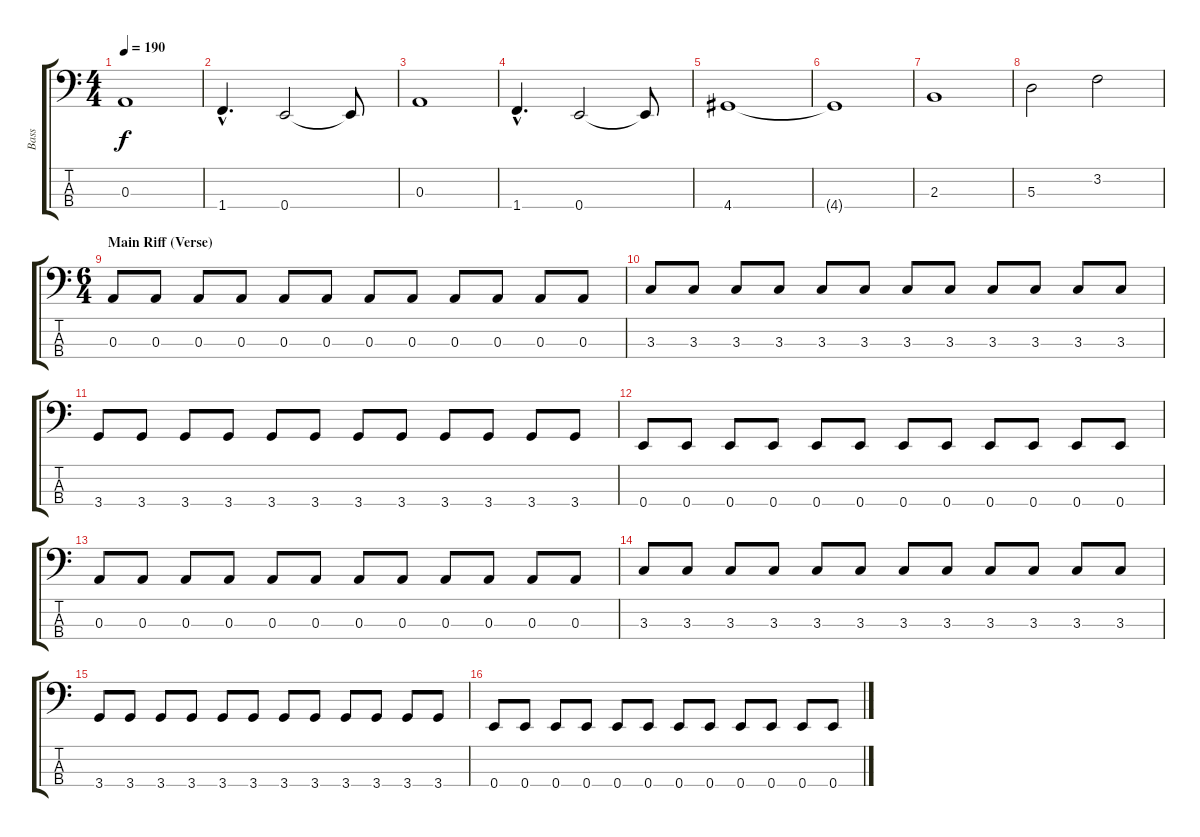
\track ("Bass" "Bass") {instrument electricbassfinger}
\staff {score tabs}
\tuning (G2 D2 A1 E1) {hide}
\ts (4 4)
\tempo 190
\clef f4
\ks c
0.3.1{dy f} |
1.4{hac}.4{d} 0.4.2 0.4{t}.8 |
0.3.1 |
1.4{hac}.4{d} 0.4.2 0.4{t}.8 |
4.4.1 |
4.4{t}.1 |
2.3.1 |
5.3.2 3.2.2 |
\ts (6 4)
\section ("" "Main Riff (Verse)")
0.3.8 0.3.8 0.3.8 0.3.8 0.3.8 0.3.8 0.3.8 0.3.8 0.3.8 0.3.8 0.3.8 0.3.8 |
3.3.8 3.3.8 3.3.8 3.3.8 3.3.8 3.3.8 3.3.8 3.3.8 3.3.8 3.3.8 3.3.8 3.3.8 |
3.4.8 3.4.8 3.4.8 3.4.8 3.4.8 3.4.8 3.4.8 3.4.8 3.4.8 3.4.8 3.4.8 3.4.8 |
0.4.8 0.4.8 0.4.8 0.4.8 0.4.8 0.4.8 0.4.8 0.4.8 0.4.8 0.4.8 0.4.8 0.4.8 |
0.3.8 0.3.8 0.3.8 0.3.8 0.3.8 0.3.8 0.3.8 0.3.8 0.3.8 0.3.8 0.3.8 0.3.8 |
3.3.8 3.3.8 3.3.8 3.3.8 3.3.8 3.3.8 3.3.8 3.3.8 3.3.8 3.3.8 3.3.8 3.3.8 |
3.4.8 3.4.8 3.4.8 3.4.8 3.4.8 3.4.8 3.4.8 3.4.8 3.4.8 3.4.8 3.4.8 3.4.8 |
0.4.8 0.4.8 0.4.8 0.4.8 0.4.8 0.4.8 0.4.8 0.4.8 0.4.8 0.4.8 0.4.8 0.4.8
